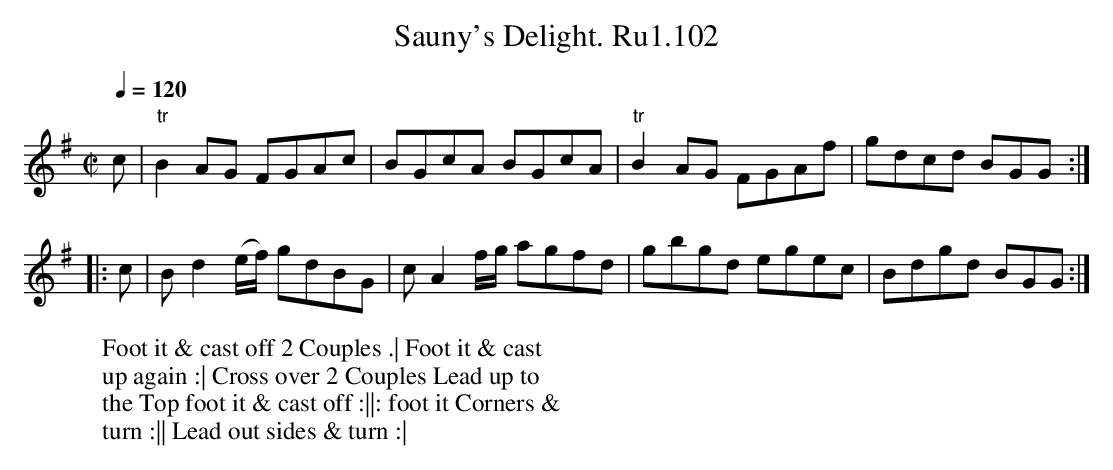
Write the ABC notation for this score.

X:1
T:Sauny's Delight. Ru1.102
M:C|
L:1/8
Q:1/4=120
K:G
c|"tr"B2 AG FGAc|BGcA BGcA|"tr"B2 AG FGAf|gdcd BGG:|
|:c|B d2 (e/f/) gdBG|cA2 f/g/ agfd|gbgd egec|Bdgd BGG:|
W:Foot it & cast off 2 Couples .| Foot it & cast
W:up again :| Cross over 2 Couples Lead up to
W:the Top foot it & cast off :||: foot it Corners &
W:turn :|| Lead out sides & turn :|
